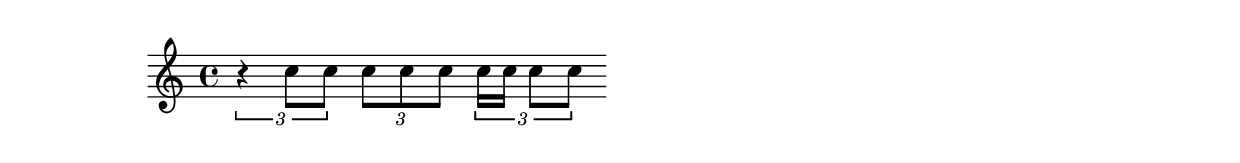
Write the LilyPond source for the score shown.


\version "2.3.17"
\header {

texidoc = "In combination with a beam, the bracket of the tuplet
bracket is removed. This only happens if there is one beam, as long as
the bracket."

}
    \paper { raggedright= ##t }

\score {  \context Voice\relative c'' {
\times 2/3 { r  c8[ c8] }
\times 2/3 {  c8[ c c] }
\times 2/3 {  c16[ c16]  c8[ c8] }
}}

